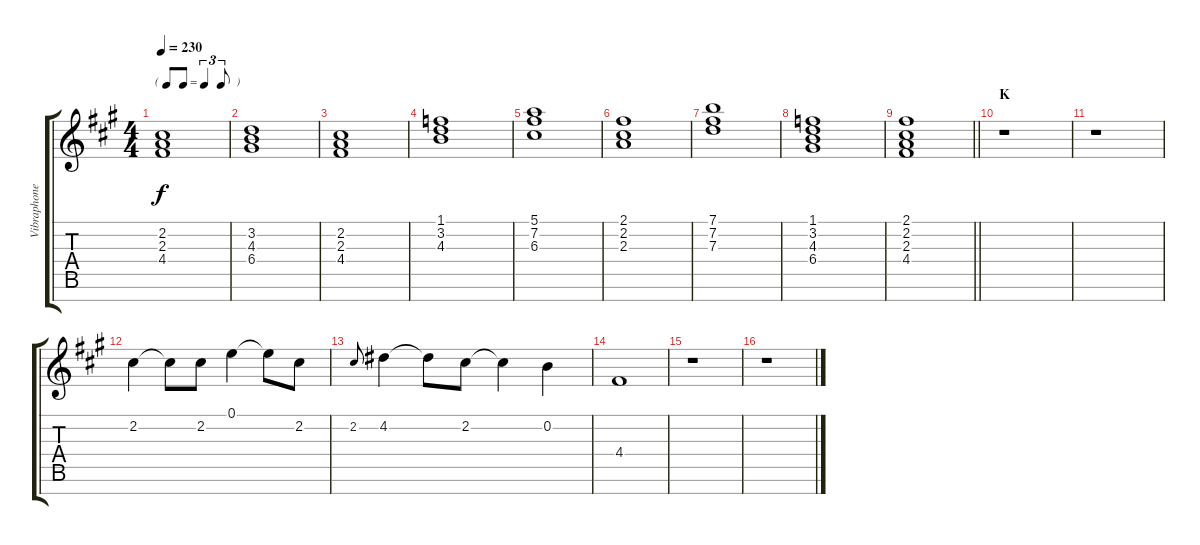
\track ("Vibraphone" "Vibraphone") {instrument vibraphone}
\staff {score tabs}
\tuning (E5 B4 G4 D4 A3 E3 B2) {hide}
\ts (4 4)
\tf triplet8th
\tempo 230
\clef g2
\ks a
(2.2 2.3 4.4).1{dy f} |
(3.2 4.3 6.4).1 |
(2.2 2.3 4.4).1 |
(1.1 3.2 4.3).1 |
(5.1 7.2 6.3).1 |
(2.1 2.2 2.3).1 |
(7.1 7.2 7.3).1 |
(1.1 3.2 4.3 6.4).1 |
\barLineRight lightlight
(2.1 2.2 2.3 4.4).1 |
\section ("" "K")
r.1 |
r.1 |
2.2.4 2.2{t}.8 2.2.8 0.1.4 0.1{t}.8 2.2.8 |
2.2.8{gr onbeat} 4.2.4 4.2{t}.8 2.2.8 2.2{t}.4 0.2.4 |
4.4.1 |
r.1 |
r.1
